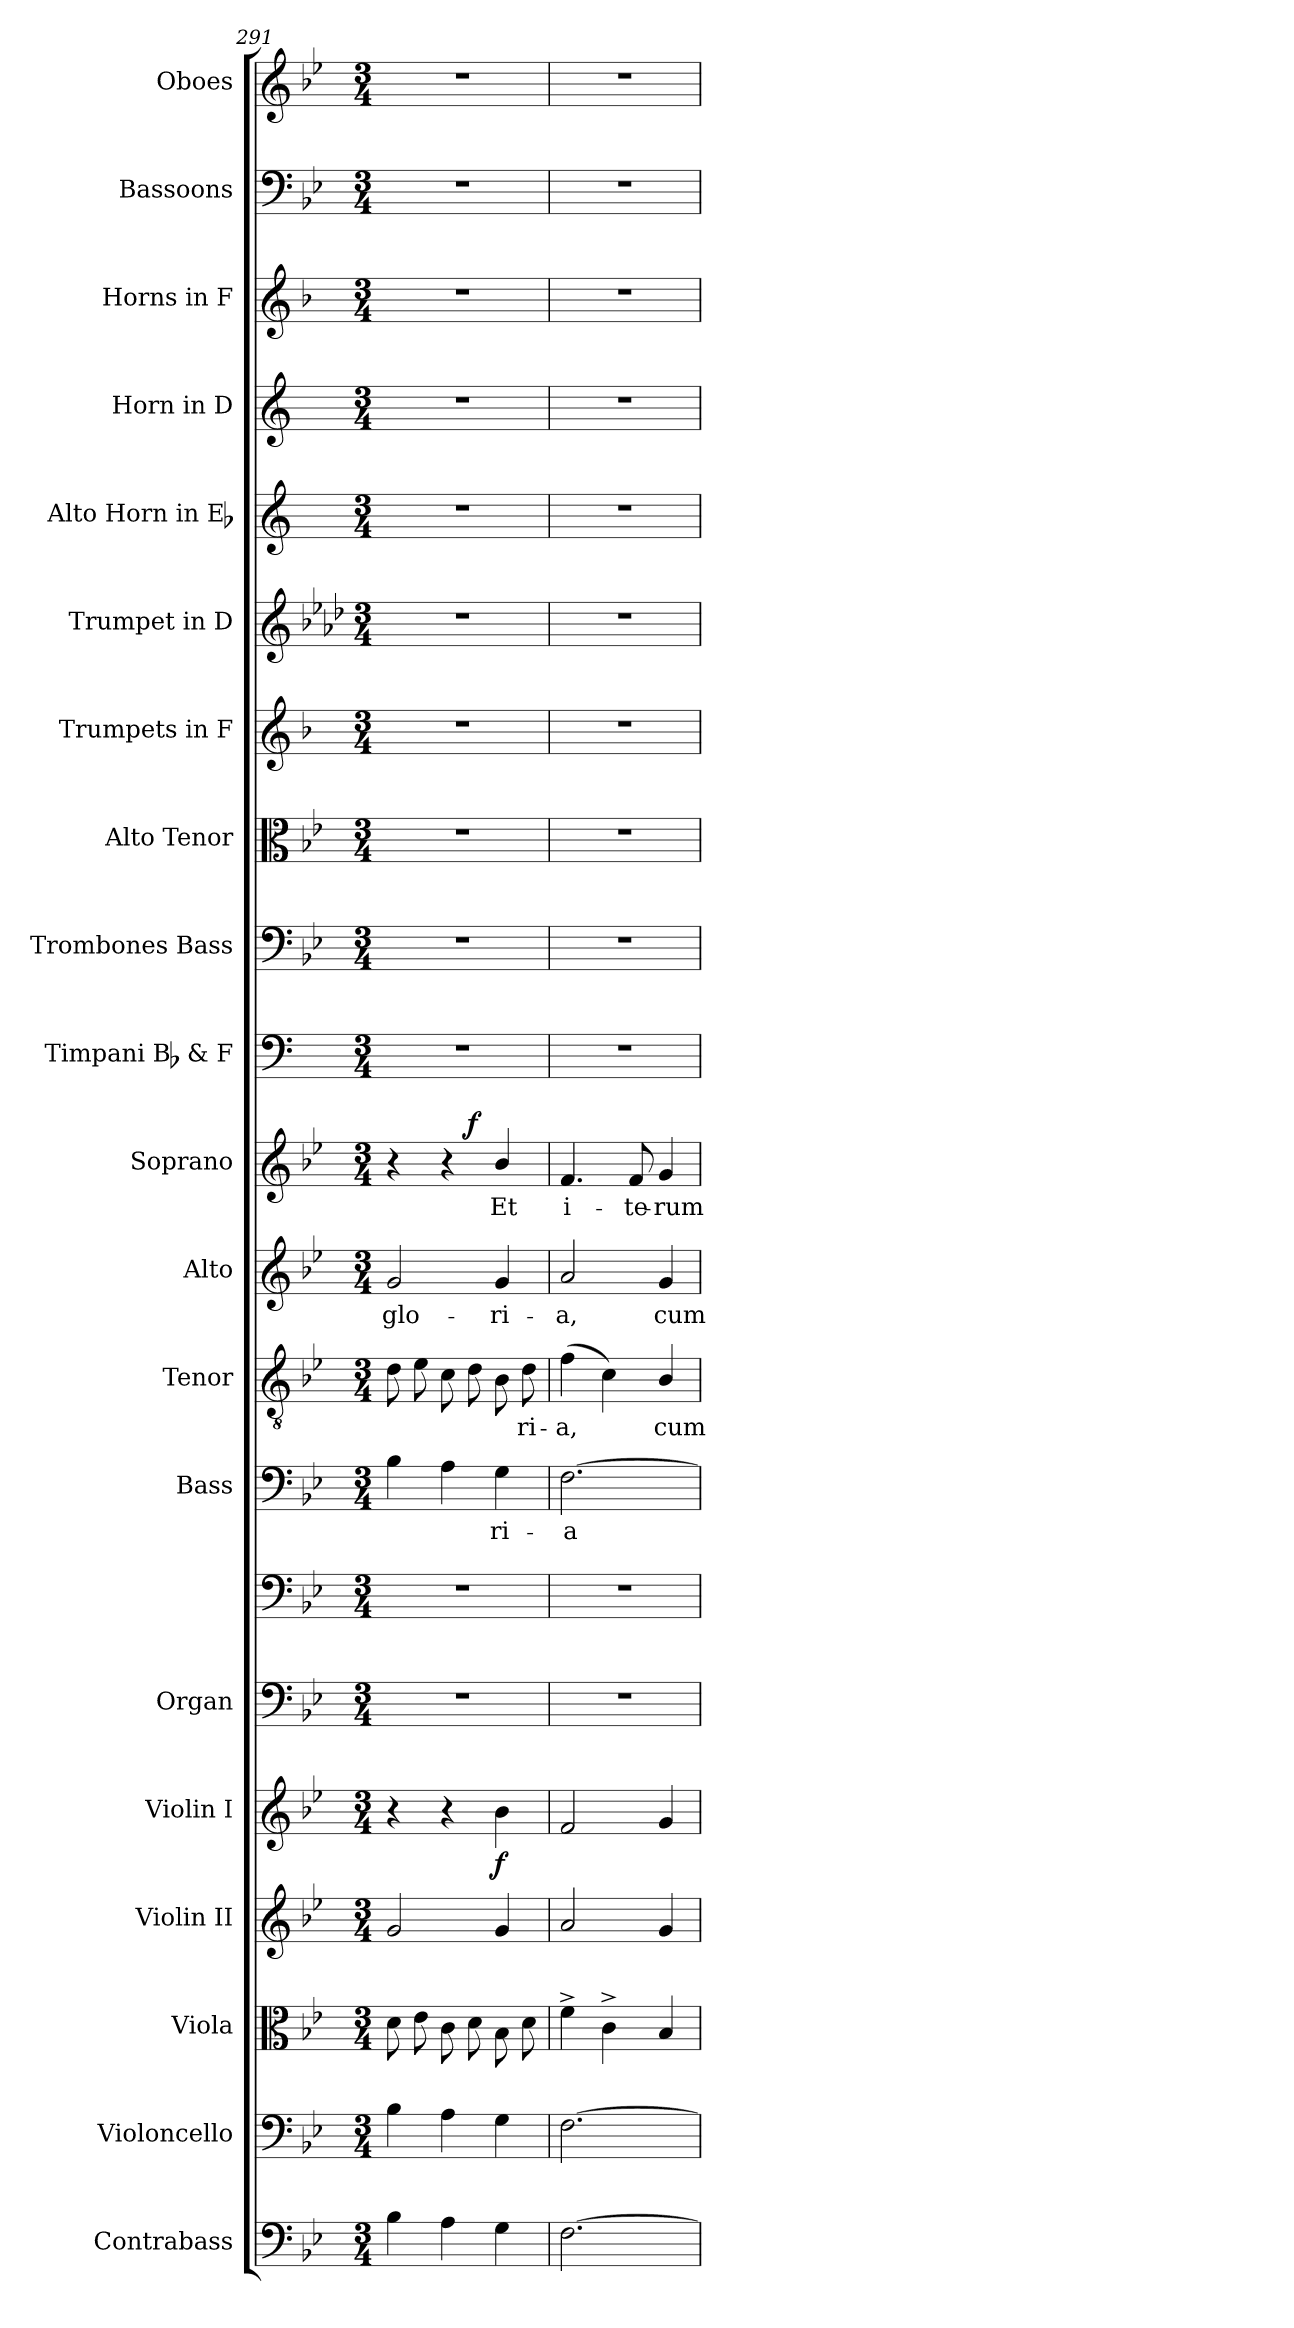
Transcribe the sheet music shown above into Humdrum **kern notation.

**kern	**kern	**kern	**kern	**kern	**dynam	**kern	**kern	**kern	**text	**kern	**text	**kern	**text	**kern	**text	**dynam	**kern	**kern	**kern	**kern	**kern	**kern	**kern	**kern	**kern	**kern
*part20	*part19	*part18	*part17	*part16	*part16	*part15	*part15	*part14	*part14	*part13	*part13	*part12	*part12	*part11	*part11	*part11	*part10	*part9	*part8	*part7	*part6	*part5	*part4	*part3	*part2	*part1
*staff21	*staff20	*staff19	*staff18	*staff17	*staff17	*staff16	*staff15	*staff14	*staff14	*staff13	*staff13	*staff12	*staff12	*staff11	*staff11	*staff11	*staff10	*staff9	*staff8	*staff7	*staff6	*staff5	*staff4	*staff3	*staff2	*staff1
*I"Contrabass	*I"Violoncello	*I"Viola	*I"Violin II	*I"Violin I	*	*I"Organ	*	*I"Bass	*	*I"Tenor	*	*I"Alto	*	*I"Soprano	*	*	*I"Timpani Bb & F	*I"Trombones  Bass	*I"Alto Tenor	*I"Trumpets in F	*I"Trumpet in D	*I"Alto Horn in Eb	*I"Horn in D	*I"Horns in F	*I"Bassoons	*I"Oboes
*I'Cb.	*I'Vc.	*I'Vla.	*I'Vln. II	*I'Vln. I	*	*I'Org.	*	*I'B.	*	*I'T.	*	*I'A.	*	*I'S.	*	*	*I'Timp.	*	*	*	*	*	*	*I'Hn.	*I'Bsn.	*I'Ob.
*clefF4	*clefF4	*clefC3	*clefG2	*clefG2	*	*clefF4	*clefF4	*clefF4	*	*clefGv2	*	*clefG2	*	*clefG2	*	*	*clefF4	*clefF4	*clefC3	*clefG2	*clefG2	*clefG2	*clefG2	*clefG2	*clefF4	*clefG2
*ITrd7c12	*	*	*	*	*	*	*	*	*	*ITrd7c12	*	*	*	*	*	*	*	*	*	*ITrd4c7	*ITrd-1c-2	*ITrd5c8	*ITrd6c10	*ITrd4c7	*	*
*k[b-e-]	*k[b-e-]	*k[b-e-]	*k[b-e-]	*k[b-e-]	*	*k[b-e-]	*k[b-e-]	*k[b-e-]	*	*k[b-e-]	*	*k[b-e-]	*	*k[b-e-]	*	*	*k[]	*k[b-e-]	*k[b-e-]	*k[b-e-]	*k[b-e-]	*k[f#c#g#d#]	*k[f#c#]	*k[b-e-]	*k[b-e-]	*k[b-e-]
*B-:	*B-:	*B-:	*B-:	*B-:	*	*B-:	*B-:	*B-:	*	*B-:	*	*B-:	*	*B-:	*	*	*C:	*B-:	*B-:	*B-:	*B-:	*E:	*D:	*B-:	*B-:	*B-:
*M3/4	*M3/4	*M3/4	*M3/4	*M3/4	*	*M3/4	*M3/4	*M3/4	*	*M3/4	*	*M3/4	*	*M3/4	*	*	*M3/4	*M3/4	*M3/4	*M3/4	*M3/4	*M3/4	*M3/4	*M3/4	*M3/4	*M3/4
=291	=291	=291	=291	=291	=291	=291	=291	=291	=291	=291	=291	=291	=291	=291	=291	=291	=291	=291	=291	=291	=291	=291	=291	=291	=291	=291
!	!	!	!	!	!	!LO:N:vis=1	!LO:N:vis=1	!	!	!	!	!	!	!	!	!	!	!	!	!	!	!	!	!	!	!
!	!	!	!	!	!	!	!	!	!	!	!	!	!LO:LY:b:color=#000000	!	!	!	!LO:N:vis=1	!LO:N:vis=1	!LO:N:vis=1	!LO:N:vis=1	!LO:N:vis=1	!LO:N:vis=1	!LO:N:vis=1	!LO:N:vis=1	!LO:N:vis=1	!LO:N:vis=1
*	*	*	*	*	*	*	*	*	*	*	*	*	*	*^	*	*	*	*	*	*	*	*	*	*	*	*
4BB-i\	4B-i\	8di\	2gi/	4r	.	2.r	2.r	4B-i\	.	8Di\	.	2gi/	glo-	4r	4.ryy	.	.	2.r	2.r	2.r	2.r	2.r	2.r	2.r	2.r	2.r	2.r
.	.	8e-i\	.	.	.	.	.	.	.	8E-i\	.	.	.	.	.	.	.	.	.	.	.	.	.	.	.	.	.
4AAi\	4Ai\	8ci\	.	4r	.	.	.	4Ai\	.	8Ci\	.	.	.	4r	.	.	.	.	.	.	.	.	.	.	.	.	.
.	.	8di\	.	.	.	.	.	.	.	8Di\	.	.	.	.	4.ryy	.	f	.	.	.	.	.	.	.	.	.	.
!	!	!	!	!	!	!	!	!	!LO:LY:b:color=#000000	!	!	!	!	!	!	!	!	!	!	!	!	!	!	!	!	!	!
!	!	!	!	!	!	!	!	!	!	!	!	!	!LO:LY:b:color=#000000	!	!	!	!	!	!	!	!	!	!	!	!	!	!
!	!	!	!	!	!	!	!	!	!	!	!	!	!	!	!	!LO:LY:b:color=#000000	!	!	!	!	!	!	!	!	!	!	!
4GGi\	4Gi\	8B-i\	4gi/	4b-i\	f	.	.	4Gi\	-ri-	8BB-i\	.	4gi/	-ri-	4b-i/	.	Et	.	.	.	.	.	.	.	.	.	.	.
!	!	!	!	!	!	!	!	!	!	!	!LO:LY:b:color=#000000	!	!	!	!	!	!	!	!	!	!	!	!	!	!	!	!
.	.	8di\	.	.	.	.	.	.	.	8Di\	-ri-	.	.	.	.	.	.	.	.	.	.	.	.	.	.	.	.
=292	=292	=292	=292	=292	=292	=292	=292	=292	=292	=292	=292	=292	=292	=292	=292	=292	=292	=292	=292	=292	=292	=292	=292	=292	=292	=292	=292
!	!	!	!	!	!	!LO:N:vis=1	!LO:N:vis=1	!	!	!	!	!	!	!	!	!	!	!	!	!	!	!	!	!	!	!	!
*	*	*	*	*	*	*	*	*	*	*	*	*	*	*v	*v	*	*	*	*	*	*	*	*	*	*	*	*
*	*	*	*	*	*	*	*	*	*	*	*	*	*	*^	*	*	*	*	*	*	*	*	*	*	*	*
!	!	!	!	!	!	!	!	!	!LO:LY:b:color=#000000	!	!	!	!	!	!	!	!	!	!	!	!	!	!	!	!	!	!
*	*	*	*	*	*	*	*	*	*	*	*	*	*	*v	*v	*	*	*	*	*	*	*	*	*	*	*	*
*	*	*	*	*	*	*	*	*	*	*	*	*	*	*^	*	*	*	*	*	*	*	*	*	*	*	*
!	!	!	!	!	!	!	!	!	!	!	!LO:LY:b:color=#000000	!	!	!	!	!	!	!	!	!	!	!	!	!	!	!	!
*	*	*	*	*	*	*	*	*	*	*	*	*	*	*v	*v	*	*	*	*	*	*	*	*	*	*	*	*
*	*	*	*	*	*	*	*	*	*	*	*	*	*	*^	*	*	*	*	*	*	*	*	*	*	*	*
!	!	!	!	!	!	!	!	!	!	!	!	!	!LO:LY:b:color=#000000	!	!	!	!	!	!	!	!	!	!	!	!	!	!
*	*	*	*	*	*	*	*	*	*	*	*	*	*	*v	*v	*	*	*	*	*	*	*	*	*	*	*	*
*	*	*	*	*	*	*	*	*	*	*	*	*	*	*^	*	*	*	*	*	*	*	*	*	*	*	*
!	!	!	!	!	!	!	!	!	!	!	!	!	!	!	!	!LO:LY:b:color=#000000	!	!LO:N:vis=1	!LO:N:vis=1	!LO:N:vis=1	!LO:N:vis=1	!LO:N:vis=1	!LO:N:vis=1	!LO:N:vis=1	!LO:N:vis=1	!LO:N:vis=1	!LO:N:vis=1
*	*	*	*	*	*	*	*	*	*	*	*	*	*	*v	*v	*	*	*	*	*	*	*	*	*	*	*	*
[2.FFi\	[2.Fi\	4f^i\	2ai/	2fi/	.	2.r	2.r	[2.Fi\	-a	(4Fi\	-a,	2ai/	-a,	4.fi/	i-	.	2.r	2.r	2.r	2.r	2.r	2.r	2.r	2.r	2.r	2.r
.	.	4c^i\	.	.	.	.	.	.	.	4Ci\)	.	.	.	.	.	.	.	.	.	.	.	.	.	.	.	.
!	!	!	!	!	!	!	!	!	!	!	!	!	!	!	!LO:LY:b:color=#000000	!	!	!	!	!	!	!	!	!	!	!
.	.	.	.	.	.	.	.	.	.	.	.	.	.	8fi/	-te-	.	.	.	.	.	.	.	.	.	.	.
!	!	!	!	!	!	!	!	!	!	!	!LO:LY:b:color=#000000	!	!	!	!	!	!	!	!	!	!	!	!	!	!	!
!	!	!	!	!	!	!	!	!	!	!	!	!	!LO:LY:b:color=#000000	!	!	!	!	!	!	!	!	!	!	!	!	!
!	!	!	!	!	!	!	!	!	!	!	!	!	!	!	!LO:LY:b:color=#000000	!	!	!	!	!	!	!	!	!	!	!
.	.	4B-i/	4gi/	4gi/	.	.	.	.	.	4BB-i/	cum	4gi/	cum	4gi/	-rum	.	.	.	.	.	.	.	.	.	.	.
=	=	=	=	=	=	=	=	=	=	=	=	=	=	=	=	=	=	=	=	=	=	=	=	=	=	=
*-	*-	*-	*-	*-	*-	*-	*-	*-	*-	*-	*-	*-	*-	*-	*-	*-	*-	*-	*-	*-	*-	*-	*-	*-	*-	*-
